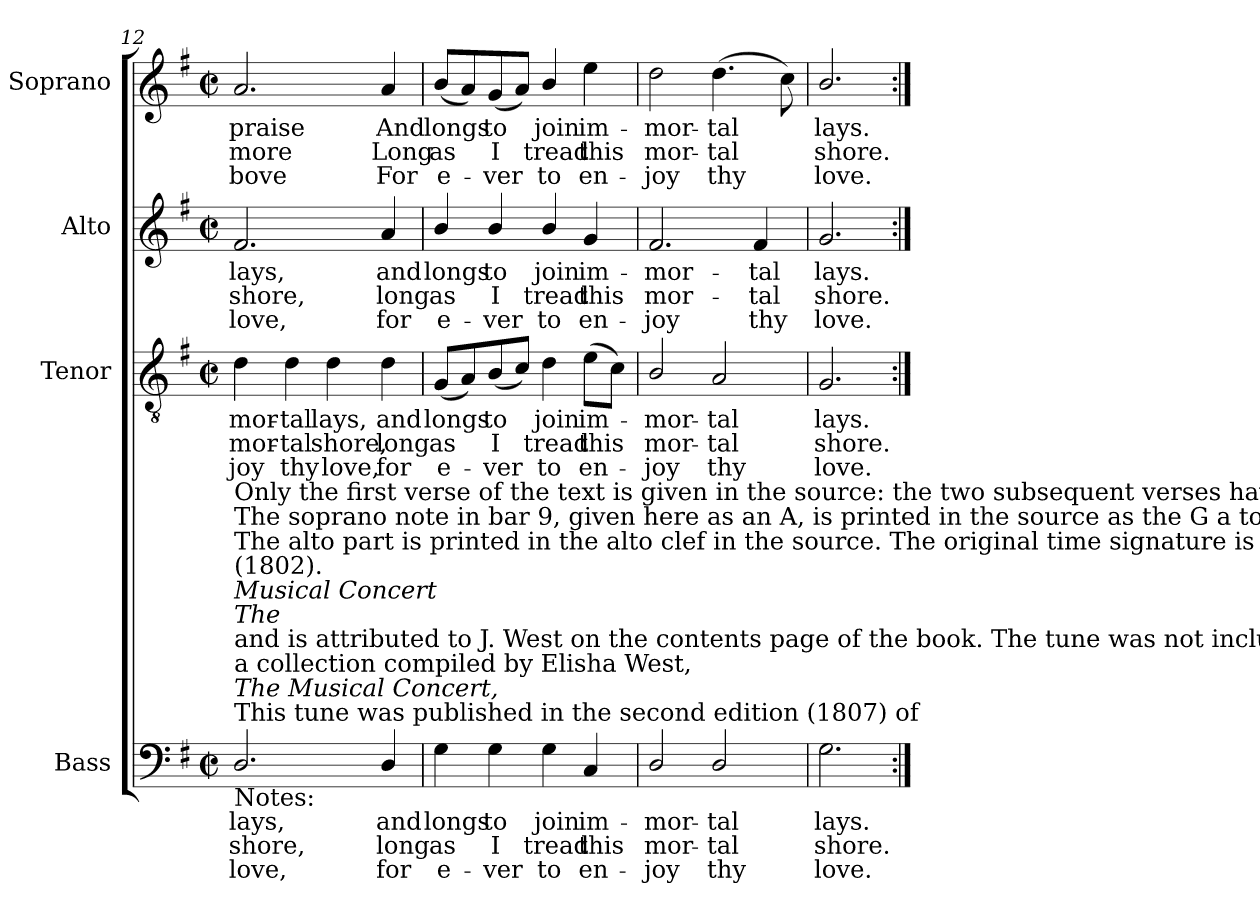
**kern	**text	**text	**text	**kern	**text	**text	**text	**kern	**text	**text	**text	**kern	**text	**text	**text
*part4	*part4	*part4	*part4	*part3	*part3	*part3	*part3	*part2	*part2	*part2	*part2	*part1	*part1	*part1	*part1
*staff4	*staff4	*staff4	*staff4	*staff3	*staff3	*staff3	*staff3	*staff2	*staff2	*staff2	*staff2	*staff1	*staff1	*staff1	*staff1
*I"Bass	*	*	*	*I"Tenor	*	*	*	*I"Alto	*	*	*	*I"Soprano	*	*	*
*I'B.	*	*	*	*I'T.	*	*	*	*I'A.	*	*	*	*I'S.	*	*	*
!!LO:PB:g=z
*clefF4	*	*	*	*clefGv2	*	*	*	*clefG2	*	*	*	*clefG2	*	*	*
*	*	*	*	*ITrd7c12	*	*	*	*	*	*	*	*	*	*	*
*k[f#]	*	*	*	*k[f#]	*	*	*	*k[f#]	*	*	*	*k[f#]	*	*	*
*G:	*	*	*	*G:	*	*	*	*G:	*	*	*	*G:	*	*	*
*M2/2	*	*	*	*M2/2	*	*	*	*M2/2	*	*	*	*M2/2	*	*	*
*met(c|)	*	*	*	*met(c|)	*	*	*	*met(c|)	*	*	*	*met(c|)	*	*	*
=12	=12	=12	=12	=12	=12	=12	=12	=12	=12	=12	=12	=12	=12	=12	=12
!	!LO:LY:b:color=#000000	!LO:LY:b:color=#000000	!LO:LY:b:color=#000000	!	!	!	!	!	!	!	!	!	!	!	!
!	!	!	!	!	!LO:LY:b:color=#000000	!LO:LY:b:color=#000000	!LO:LY:b:color=#000000	!	!	!	!	!	!	!	!
!	!	!	!	!	!	!	!	!	!LO:LY:b:color=#000000	!LO:LY:b:color=#000000	!LO:LY:b:color=#000000	!	!	!	!
!LO:TX:b:t=Notes&colon;	!	!	!	!	!	!	!	!	!	!	!	!	!	!	!
!LO:TX:t=This tune was published in the second edition (1807) of	!	!	!	!	!	!	!	!	!	!	!	!	!	!	!
!LO:TX:i:t=The Musical Concert,	!	!	!	!	!	!	!	!	!	!	!	!	!	!	!
!LO:TX:t=a collection compiled by Elisha West,	!	!	!	!	!	!	!	!	!	!	!	!	!	!	!
!LO:TX:t=and is attributed to J. West on the contents page of the book. The tune was not included in the first edition of	!	!	!	!	!	!	!	!	!	!	!	!	!	!	!
!LO:TX:i:t=The	!	!	!	!	!	!	!	!	!	!	!	!	!	!	!
!LO:TX:i:t=Musical Concert	!	!	!	!	!	!	!	!	!	!	!	!	!	!	!
!LO:TX:t=(1802).	!	!	!	!	!	!	!	!	!	!	!	!	!	!	!
!LO:TX:t=The alto part is printed in the alto clef in the source. The original time signature is retorted time.	!	!	!	!	!	!	!	!	!	!	!	!	!	!	!
!LO:TX:t=The soprano note in bar 9, given here as an A, is printed in the source as the G a tone lower.	!	!	!	!	!	!	!	!	!	!	!	!	!	!	!
!LO:TX:t=Only the first verse of the text is given in the source&colon; the two subsequent verses have been added editorially.	!	!	!	!	!	!	!	!	!	!	!	!	!	!	!
!	!	!	!	!	!	!	!	!	!	!	!	!	!LO:LY:b:color=#000000	!LO:LY:b:color=#000000	!LO:LY:b:color=#000000
2.Di/	lays,	shore,	love,	4Di\	-mor-	mor-	-joy	2.f#i/	lays,	shore,	love,	2.ai/	praise	more	-bove
!	!	!	!	!	!LO:LY:b:color=#000000	!LO:LY:b:color=#000000	!LO:LY:b:color=#000000	!	!	!	!	!	!	!	!
.	.	.	.	4Di\	-tal	-tal	thy	.	.	.	.	.	.	.	.
!	!	!	!	!	!LO:LY:b:color=#000000	!LO:LY:b:color=#000000	!LO:LY:b:color=#000000	!	!	!	!	!	!	!	!
.	.	.	.	4Di\	lays,	shore,	love,	.	.	.	.	.	.	.	.
!	!LO:LY:b:color=#000000	!LO:LY:b:color=#000000	!LO:LY:b:color=#000000	!	!	!	!	!	!	!	!	!	!	!	!
!	!	!	!	!	!LO:LY:b:color=#000000	!LO:LY:b:color=#000000	!LO:LY:b:color=#000000	!	!	!	!	!	!	!	!
!	!	!	!	!	!	!	!	!	!LO:LY:b:color=#000000	!LO:LY:b:color=#000000	!LO:LY:b:color=#000000	!	!	!	!
!	!	!	!	!	!	!	!	!	!	!	!	!	!LO:LY:b:color=#000000	!LO:LY:b:color=#000000	!LO:LY:b:color=#000000
4Di/	and	long	for	4Di\	and	long	for	4ai/	and	long	for	4ai/	And	Long	For
=13	=13	=13	=13	=13	=13	=13	=13	=13	=13	=13	=13	=13	=13	=13	=13
!	!LO:LY:b:color=#000000	!LO:LY:b:color=#000000	!LO:LY:b:color=#000000	!	!	!	!	!	!	!	!	!	!	!	!
!	!	!	!	!	!LO:LY:b:color=#000000	!LO:LY:b:color=#000000	!LO:LY:b:color=#000000	!	!	!	!	!	!	!	!
!	!	!	!	!	!	!	!	!	!LO:LY:b:color=#000000	!LO:LY:b:color=#000000	!LO:LY:b:color=#000000	!	!	!	!
!	!	!	!	!	!	!	!	!	!	!	!	!	!LO:LY:b:color=#000000	!LO:LY:b:color=#000000	!LO:LY:b:color=#000000
4Gi\	longs	as	e-	(8GGi/L	longs	as	e-	4bi/	longs	as	e-	(8bi/L	longs	as	e-
.	.	.	.	8AAi/)	.	.	.	.	.	.	.	8ai/)	.	.	.
!	!LO:LY:b:color=#000000	!LO:LY:b:color=#000000	!LO:LY:b:color=#000000	!	!	!	!	!	!	!	!	!	!	!	!
!	!	!	!	!	!LO:LY:b:color=#000000	!LO:LY:b:color=#000000	!LO:LY:b:color=#000000	!	!	!	!	!	!	!	!
!	!	!	!	!	!	!	!	!	!LO:LY:b:color=#000000	!LO:LY:b:color=#000000	!LO:LY:b:color=#000000	!	!	!	!
!	!	!	!	!	!	!	!	!	!	!	!	!	!LO:LY:b:color=#000000	!LO:LY:b:color=#000000	!LO:LY:b:color=#000000
4Gi\	to	I	-ver	(8BBi/	to	I	-ver	4bi/	to	I	-ver	(8gi/	to	I	-ver
.	.	.	.	8Ci/J)	.	.	.	.	.	.	.	8ai/J)	.	.	.
!	!LO:LY:b:color=#000000	!LO:LY:b:color=#000000	!LO:LY:b:color=#000000	!	!	!	!	!	!	!	!	!	!	!	!
!	!	!	!	!	!LO:LY:b:color=#000000	!LO:LY:b:color=#000000	!LO:LY:b:color=#000000	!	!	!	!	!	!	!	!
!	!	!	!	!	!	!	!	!	!LO:LY:b:color=#000000	!LO:LY:b:color=#000000	!LO:LY:b:color=#000000	!	!	!	!
!	!	!	!	!	!	!	!	!	!	!	!	!	!LO:LY:b:color=#000000	!LO:LY:b:color=#000000	!LO:LY:b:color=#000000
4Gi\	join	tread	to	4Di\	join	tread	to	4bi/	join	tread	to	4bi/	join	tread	to
!	!LO:LY:b:color=#000000	!LO:LY:b:color=#000000	!LO:LY:b:color=#000000	!	!	!	!	!	!	!	!	!	!	!	!
!	!	!	!	!	!LO:LY:b:color=#000000	!LO:LY:b:color=#000000	!LO:LY:b:color=#000000	!	!	!	!	!	!	!	!
!	!	!	!	!	!	!	!	!	!LO:LY:b:color=#000000	!LO:LY:b:color=#000000	!LO:LY:b:color=#000000	!	!	!	!
!	!	!	!	!	!	!	!	!	!	!	!	!	!LO:LY:b:color=#000000	!LO:LY:b:color=#000000	!LO:LY:b:color=#000000
4Ci/	im-	this	en-	(8Ei\L	im-	this	en-	4gi/	im-	this	en-	4eei\	im-	this	en-
.	.	.	.	8Ci\J)	.	.	.	.	.	.	.	.	.	.	.
=14	=14	=14	=14	=14	=14	=14	=14	=14	=14	=14	=14	=14	=14	=14	=14
!	!LO:LY:b:color=#000000	!LO:LY:b:color=#000000	!LO:LY:b:color=#000000	!	!	!	!	!	!	!	!	!	!	!	!
!	!	!	!	!	!LO:LY:b:color=#000000	!LO:LY:b:color=#000000	!LO:LY:b:color=#000000	!	!	!	!	!	!	!	!
!	!	!	!	!	!	!	!	!	!LO:LY:b:color=#000000	!LO:LY:b:color=#000000	!LO:LY:b:color=#000000	!	!	!	!
!	!	!	!	!	!	!	!	!	!	!	!	!	!LO:LY:b:color=#000000	!LO:LY:b:color=#000000	!LO:LY:b:color=#000000
2Di/	-mor-	mor-	-joy	2BBi/	-mor-	mor-	-joy	2.f#i/	-mor-	mor-	-joy	2ddi\	-mor-	mor-	-joy
!	!LO:LY:b:color=#000000	!LO:LY:b:color=#000000	!LO:LY:b:color=#000000	!	!	!	!	!	!	!	!	!	!	!	!
!	!	!	!	!	!LO:LY:b:color=#000000	!LO:LY:b:color=#000000	!LO:LY:b:color=#000000	!	!	!	!	!	!	!	!
!	!	!	!	!	!	!	!	!	!	!	!	!	!LO:LY:b:color=#000000	!LO:LY:b:color=#000000	!LO:LY:b:color=#000000
2Di/	-tal	-tal	thy	2AAi/	-tal	-tal	thy	.	.	.	.	(4.ddi\	-tal	-tal	thy
!	!	!	!	!	!	!	!	!	!LO:LY:b:color=#000000	!LO:LY:b:color=#000000	!LO:LY:b:color=#000000	!	!	!	!
.	.	.	.	.	.	.	.	4f#i/	-tal	-tal	thy	.	.	.	.
.	.	.	.	.	.	.	.	.	.	.	.	8cci\)	.	.	.
=15	=15	=15	=15	=15	=15	=15	=15	=15	=15	=15	=15	=15	=15	=15	=15
!	!LO:LY:b:color=#000000	!LO:LY:b:color=#000000	!LO:LY:b:color=#000000	!	!	!	!	!	!	!	!	!	!	!	!
!	!	!	!	!	!LO:LY:b:color=#000000	!LO:LY:b:color=#000000	!LO:LY:b:color=#000000	!	!	!	!	!	!	!	!
!	!	!	!	!	!	!	!	!	!LO:LY:b:color=#000000	!LO:LY:b:color=#000000	!LO:LY:b:color=#000000	!	!	!	!
!	!	!	!	!	!	!	!	!	!	!	!	!	!LO:LY:b:color=#000000	!LO:LY:b:color=#000000	!LO:LY:b:color=#000000
2.Gi\	lays.	shore.	love.	2.GGi/	lays.	shore.	love.	2.gi/	lays.	shore.	love.	2.bi/	lays.	shore.	love.
=:|!	=:|!	=:|!	=:|!	=:|!	=:|!	=:|!	=:|!	=:|!	=:|!	=:|!	=:|!	=:|!	=:|!	=:|!	=:|!
*-	*-	*-	*-	*-	*-	*-	*-	*-	*-	*-	*-	*-	*-	*-	*-
